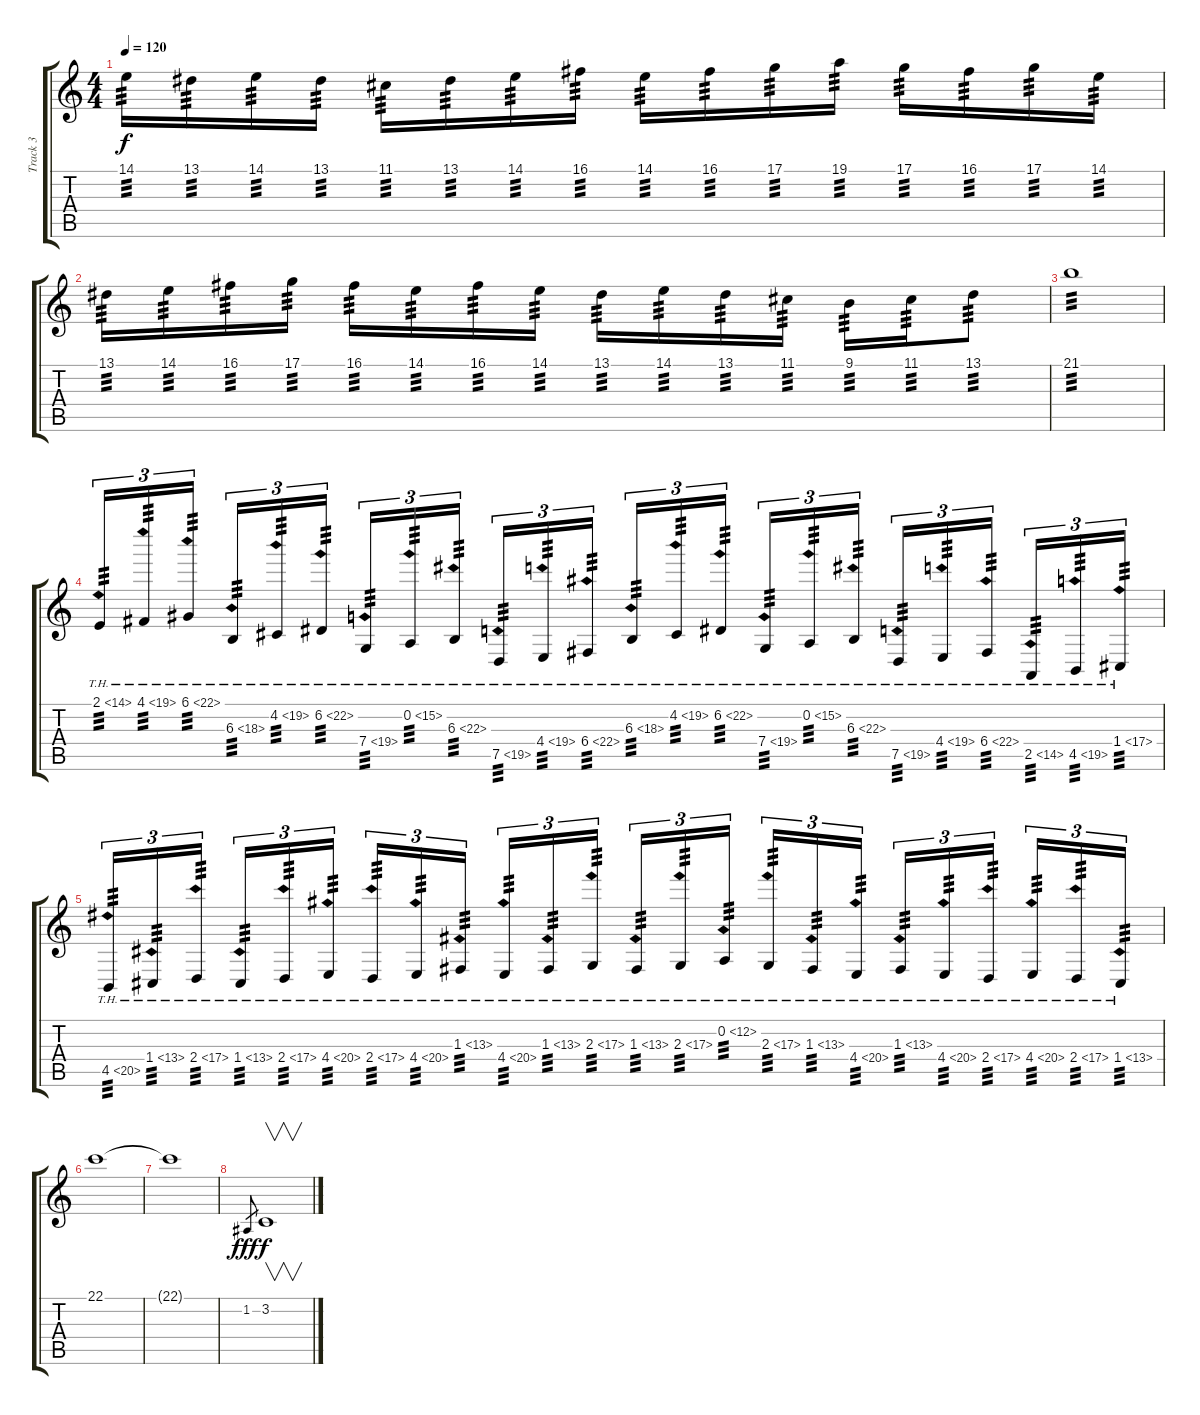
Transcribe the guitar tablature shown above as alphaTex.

\track ("Track 3" "Track 3") {instrument lead2sawtooth}
\staff {score tabs}
\tuning (D4 A3 F3 C3 G2 C2) {hide}
\ts (4 4)
\tempo 120
\clef g2
\ks c
14.1.16{tp 3 dy f} 13.1.16{tp 3} 14.1.16{tp 3} 13.1.16{tp 3} 11.1.16{tp 3} 13.1.16{tp 3} 14.1.16{tp 3} 16.1.16{tp 3} 14.1.16{tp 3} 16.1.16{tp 3} 17.1.16{tp 3} 19.1.16{tp 3} 17.1.16{tp 3} 16.1.16{tp 3} 17.1.16{tp 3} 14.1.16{tp 3} |
13.1.16{tp 3} 14.1.16{tp 3} 16.1.16{tp 3} 17.1.16{tp 3} 16.1.16{tp 3} 14.1.16{tp 3} 16.1.16{tp 3} 14.1.16{tp 3} 13.1.16{tp 3} 14.1.16{tp 3} 13.1.16{tp 3} 11.1.16{tp 3} 9.1.16{tp 3} 11.1.16{tp 3} 13.1.8{tp 3} |
21.1.1{tp 3} |
2.1{th 12}.16{tu (3 2) tp 3} 4.1{th 15}.16{tu (3 2) tp 3} 6.1{th 16}.16{tu (3 2) tp 3 beam splitsecondary} 6.3{th 12}.16{tu (3 2) tp 3} 4.2{th 15}.16{tu (3 2) tp 3} 6.2{th 16}.16{tu (3 2) tp 3} 7.4{th 12}.16{tu (3 2) tp 3} 0.2{th 15}.16{tu (3 2) tp 3} 6.3{th 16}.16{tu (3 2) tp 3 beam splitsecondary} 7.5{th 12}.16{tu (3 2) tp 3} 4.4{th 15}.16{tu (3 2) tp 3} 6.4{th 16}.16{tu (3 2) tp 3} 6.3{th 12}.16{tu (3 2) tp 3} 4.2{th 15}.16{tu (3 2) tp 3} 6.2{th 16}.16{tu (3 2) tp 3 beam splitsecondary} 7.4{th 12}.16{tu (3 2) tp 3} 0.2{th 15}.16{tu (3 2) tp 3} 6.3{th 16}.16{tu (3 2) tp 3} 7.5{th 12}.16{tu (3 2) tp 3} 4.4{th 15}.16{tu (3 2) tp 3} 6.4{th 16}.16{tu (3 2) tp 3 beam splitsecondary} 2.5{th 12}.16{tu (3 2) tp 3} 4.5{th 15}.16{tu (3 2) tp 3} 1.4{th 16}.16{tu (3 2) tp 3} |
4.5{th 16}.16{tu (3 2) tp 3} 1.4{th 12}.16{tu (3 2) tp 3} 2.4{th 15}.16{tu (3 2) tp 3 beam splitsecondary} 1.4{th 12}.16{tu (3 2) tp 3} 2.4{th 15}.16{tu (3 2) tp 3} 4.4{th 16}.16{tu (3 2) tp 3} 2.4{th 15}.16{tu (3 2) tp 3} 4.4{th 16}.16{tu (3 2) tp 3} 1.3{th 12}.16{tu (3 2) tp 3 beam splitsecondary} 4.4{th 16}.16{tu (3 2) tp 3} 1.3{th 12}.16{tu (3 2) tp 3} 2.3{th 15}.16{tu (3 2) tp 3} 1.3{th 12}.16{tu (3 2) tp 3} 2.3{th 15}.16{tu (3 2) tp 3} 0.2{th 12}.16{tu (3 2) tp 3 beam splitsecondary} 2.3{th 15}.16{tu (3 2) tp 3} 1.3{th 12}.16{tu (3 2) tp 3} 4.4{th 16}.16{tu (3 2) tp 3} 1.3{th 12}.16{tu (3 2) tp 3} 4.4{th 16}.16{tu (3 2) tp 3} 2.4{th 15}.16{tu (3 2) tp 3 beam splitsecondary} 4.4{th 16}.16{tu (3 2) tp 3} 2.4{th 15}.16{tu (3 2) tp 3} 1.4{th 12}.16{tu (3 2) tp 3} |
22.1.1 |
22.1{t}.1 |
1.2.8{gr dy fff} 3.2.1{v dy f}
